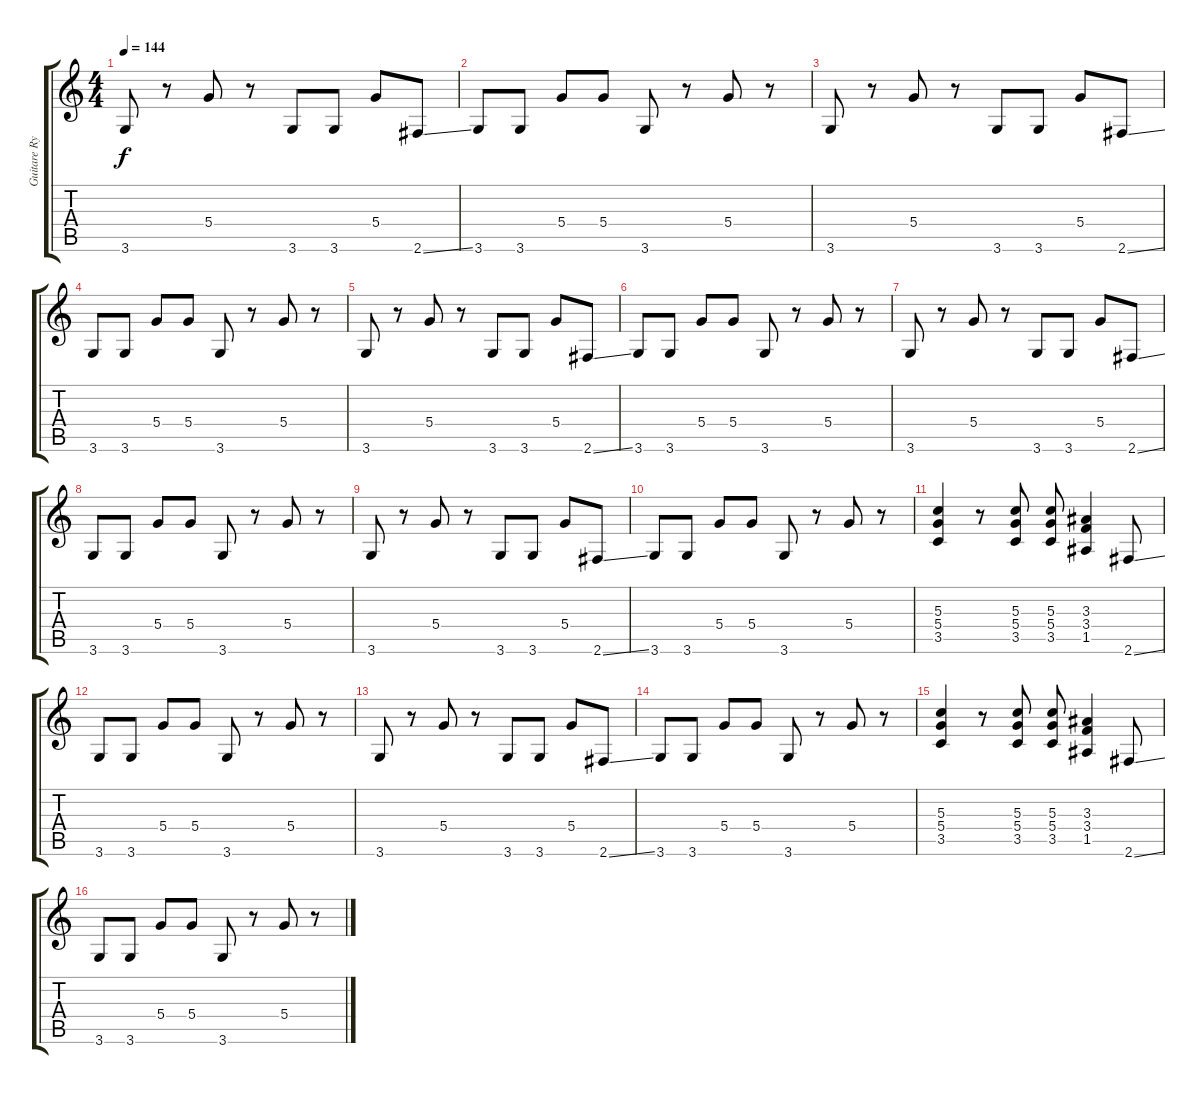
\track ("Guitare Rythmique" "Guitare Ry") {instrument distortionguitar}
\staff {score tabs}
\tuning (E4 B3 G3 D3 A2 E2) {hide}
\ts (4 4)
\tempo 144
\clef g2
\ks c
3.6.8{dy f} r.8 5.4.8 r.8 3.6.8 3.6.8 5.4.8 2.6{ss}.8 |
3.6.8 3.6.8 5.4.8 5.4.8 3.6.8 r.8 5.4.8 r.8 |
3.6.8 r.8 5.4.8 r.8 3.6.8 3.6.8 5.4.8 2.6{ss}.8 |
3.6.8 3.6.8 5.4.8 5.4.8 3.6.8 r.8 5.4.8 r.8 |
3.6.8 r.8 5.4.8 r.8 3.6.8 3.6.8 5.4.8 2.6{ss}.8 |
3.6.8 3.6.8 5.4.8 5.4.8 3.6.8 r.8 5.4.8 r.8 |
3.6.8 r.8 5.4.8 r.8 3.6.8 3.6.8 5.4.8 2.6{ss}.8 |
3.6.8 3.6.8 5.4.8 5.4.8 3.6.8 r.8 5.4.8 r.8 |
3.6.8 r.8 5.4.8 r.8 3.6.8 3.6.8 5.4.8 2.6{ss}.8 |
3.6.8 3.6.8 5.4.8 5.4.8 3.6.8 r.8 5.4.8 r.8 |
(5.3 5.4 3.5).4 r.8 (5.3 5.4 3.5).8 (5.3 5.4 3.5).8 (3.3 3.4 1.5).4 2.6{ss}.8 |
3.6.8 3.6.8 5.4.8 5.4.8 3.6.8 r.8 5.4.8 r.8 |
3.6.8 r.8 5.4.8 r.8 3.6.8 3.6.8 5.4.8 2.6{ss}.8 |
3.6.8 3.6.8 5.4.8 5.4.8 3.6.8 r.8 5.4.8 r.8 |
(5.3 5.4 3.5).4 r.8 (5.3 5.4 3.5).8 (5.3 5.4 3.5).8 (3.3 3.4 1.5).4 2.6{ss}.8 |
3.6.8 3.6.8 5.4.8 5.4.8 3.6.8 r.8 5.4.8 r.8
